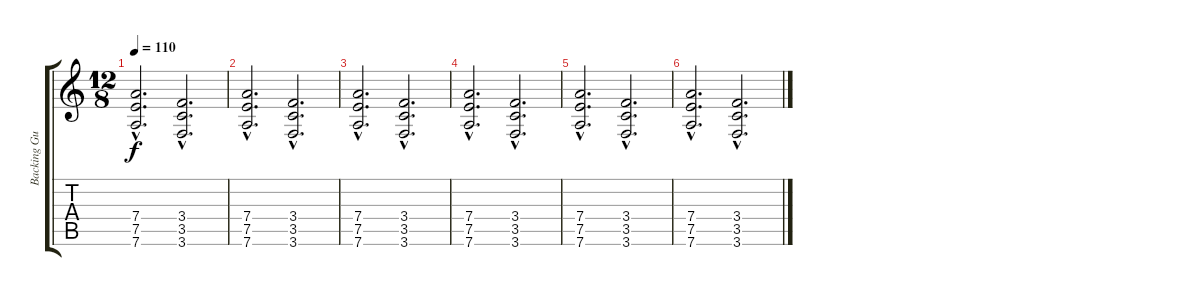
\track ("Backing Guitar" "Backing Gu") {instrument distortionguitar}
\staff {score tabs}
\tuning (E4 B3 G3 D3 A2 D2) {hide}
\ts (12 8)
\tempo 110
\clef g2
\ks c
(7.4{hac} 7.5{hac} 7.6{hac}).2{d dy f} (3.4{hac} 3.5{hac} 3.6{hac}).2{d} |
(7.4{hac} 7.5{hac} 7.6{hac}).2{d} (3.4{hac} 3.5{hac} 3.6{hac}).2{d} |
(7.4{hac} 7.5{hac} 7.6{hac}).2{d} (3.4{hac} 3.5{hac} 3.6{hac}).2{d} |
(7.4{hac} 7.5{hac} 7.6{hac}).2{d} (3.4{hac} 3.5{hac} 3.6{hac}).2{d} |
(7.4{hac} 7.5{hac} 7.6{hac}).2{d} (3.4{hac} 3.5{hac} 3.6{hac}).2{d} |
(7.4{hac} 7.5{hac} 7.6{hac}).2{d} (3.4{hac} 3.5{hac} 3.6{hac}).2{d}
